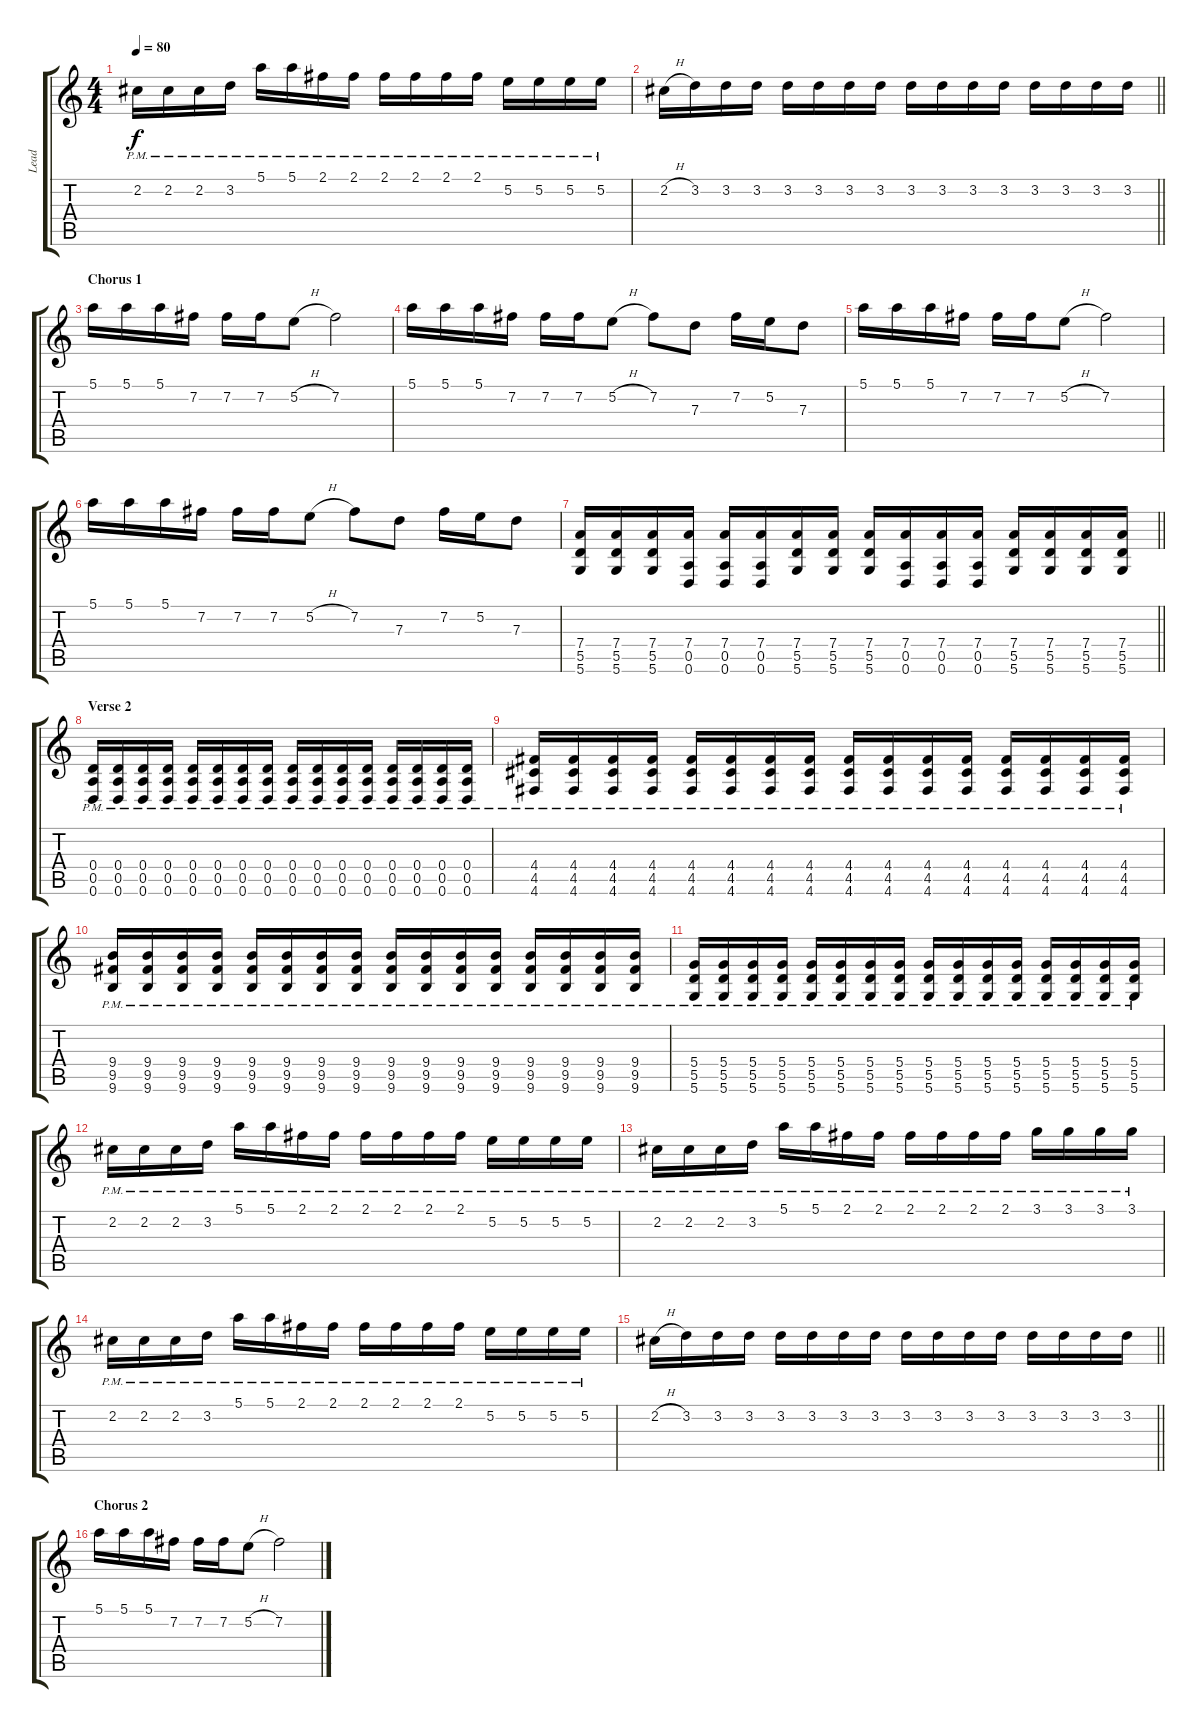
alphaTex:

\track ("Lead" "Lead") {instrument distortionguitar}
\staff {score tabs}
\tuning (E4 B3 G3 D3 A2 D2) {hide}
\ts (4 4)
\tempo 80
\clef g2
\ks c
2.2{pm}.16{dy f} 2.2{pm}.16 2.2{pm}.16 3.2{pm}.16 5.1{pm}.16 5.1{pm}.16 2.1{pm}.16 2.1{pm}.16 2.1{pm}.16 2.1{pm}.16 2.1{pm}.16 2.1{pm}.16 5.2{pm}.16 5.2{pm}.16 5.2{pm}.16 5.2{pm}.16 |
\barLineRight lightlight
2.2{h}.16 3.2.16 3.2.16 3.2.16 3.2.16 3.2.16 3.2.16 3.2.16 3.2.16 3.2.16 3.2.16 3.2.16 3.2.16 3.2.16 3.2.16 3.2.16 |
\section ("" "Chorus 1")
5.1.16 5.1.16 5.1.16 7.2.16 7.2.16 7.2.16 5.2{h}.8 7.2.2 |
5.1.16 5.1.16 5.1.16 7.2.16 7.2.16 7.2.16 5.2{h}.8 7.2.8 7.3.8 7.2.16 5.2.16 7.3.8 |
5.1.16 5.1.16 5.1.16 7.2.16 7.2.16 7.2.16 5.2{h}.8 7.2.2 |
5.1.16 5.1.16 5.1.16 7.2.16 7.2.16 7.2.16 5.2{h}.8 7.2.8 7.3.8 7.2.16 5.2.16 7.3.8 |
\barLineRight lightlight
(7.4 5.5 5.6).16 (7.4 5.5 5.6).16 (7.4 5.5 5.6).16 (7.4 0.5 0.6).16 (7.4 0.5 0.6).16 (7.4 0.5 0.6).16 (7.4 5.5 5.6).16 (7.4 5.5 5.6).16 (7.4 5.5 5.6).16 (7.4 0.5 0.6).16 (7.4 0.5 0.6).16 (7.4 0.5 0.6).16 (7.4 5.5 5.6).16 (7.4 5.5 5.6).16 (7.4 5.5 5.6).16 (7.4 5.5 5.6).16 |
\section ("" "Verse 2")
(0.4{pm} 0.5{pm} 0.6{pm}).16 (0.4{pm} 0.5{pm} 0.6{pm}).16 (0.4{pm} 0.5{pm} 0.6{pm}).16 (0.4{pm} 0.5{pm} 0.6{pm}).16 (0.4{pm} 0.5{pm} 0.6{pm}).16 (0.4{pm} 0.5{pm} 0.6{pm}).16 (0.4{pm} 0.5{pm} 0.6{pm}).16 (0.4{pm} 0.5{pm} 0.6{pm}).16 (0.4{pm} 0.5{pm} 0.6{pm}).16 (0.4{pm} 0.5{pm} 0.6{pm}).16 (0.4{pm} 0.5{pm} 0.6{pm}).16 (0.4{pm} 0.5{pm} 0.6{pm}).16 (0.4{pm} 0.5{pm} 0.6{pm}).16 (0.4{pm} 0.5{pm} 0.6{pm}).16 (0.4{pm} 0.5{pm} 0.6{pm}).16 (0.4{pm} 0.5{pm} 0.6{pm}).16 |
(4.4{pm} 4.5{pm} 4.6{pm}).16 (4.4{pm} 4.5{pm} 4.6{pm}).16 (4.4{pm} 4.5{pm} 4.6{pm}).16 (4.4{pm} 4.5{pm} 4.6{pm}).16 (4.4{pm} 4.5{pm} 4.6{pm}).16 (4.4{pm} 4.5{pm} 4.6{pm}).16 (4.4{pm} 4.5{pm} 4.6{pm}).16 (4.4{pm} 4.5{pm} 4.6{pm}).16 (4.4{pm} 4.5{pm} 4.6{pm}).16 (4.4{pm} 4.5{pm} 4.6{pm}).16 (4.4{pm} 4.5{pm} 4.6{pm}).16 (4.4{pm} 4.5{pm} 4.6{pm}).16 (4.4{pm} 4.5{pm} 4.6{pm}).16 (4.4{pm} 4.5{pm} 4.6{pm}).16 (4.4{pm} 4.5{pm} 4.6{pm}).16 (4.4{pm} 4.5{pm} 4.6{pm}).16 |
(9.4{pm} 9.5{pm} 9.6{pm}).16 (9.4{pm} 9.5{pm} 9.6{pm}).16 (9.4{pm} 9.5{pm} 9.6{pm}).16 (9.4{pm} 9.5{pm} 9.6{pm}).16 (9.4{pm} 9.5{pm} 9.6{pm}).16 (9.4{pm} 9.5{pm} 9.6{pm}).16 (9.4{pm} 9.5{pm} 9.6{pm}).16 (9.4{pm} 9.5{pm} 9.6{pm}).16 (9.4{pm} 9.5{pm} 9.6{pm}).16 (9.4{pm} 9.5{pm} 9.6{pm}).16 (9.4{pm} 9.5{pm} 9.6{pm}).16 (9.4{pm} 9.5{pm} 9.6{pm}).16 (9.4{pm} 9.5{pm} 9.6{pm}).16 (9.4{pm} 9.5{pm} 9.6{pm}).16 (9.4{pm} 9.5{pm} 9.6{pm}).16 (9.4{pm} 9.5{pm} 9.6{pm}).16 |
(5.4{pm} 5.5{pm} 5.6{pm}).16 (5.4{pm} 5.5{pm} 5.6{pm}).16 (5.4{pm} 5.5{pm} 5.6{pm}).16 (5.4{pm} 5.5{pm} 5.6{pm}).16 (5.4{pm} 5.5{pm} 5.6{pm}).16 (5.4{pm} 5.5{pm} 5.6{pm}).16 (5.4{pm} 5.5{pm} 5.6{pm}).16 (5.4{pm} 5.5{pm} 5.6{pm}).16 (5.4{pm} 5.5{pm} 5.6{pm}).16 (5.4{pm} 5.5{pm} 5.6{pm}).16 (5.4{pm} 5.5{pm} 5.6{pm}).16 (5.4{pm} 5.5{pm} 5.6{pm}).16 (5.4{pm} 5.5{pm} 5.6{pm}).16 (5.4{pm} 5.5{pm} 5.6{pm}).16 (5.4{pm} 5.5{pm} 5.6{pm}).16 (5.4{pm} 5.5{pm} 5.6{pm}).16 |
2.2{pm}.16 2.2{pm}.16 2.2{pm}.16 3.2{pm}.16 5.1{pm}.16 5.1{pm}.16 2.1{pm}.16 2.1{pm}.16 2.1{pm}.16 2.1{pm}.16 2.1{pm}.16 2.1{pm}.16 5.2{pm}.16 5.2{pm}.16 5.2{pm}.16 5.2{pm}.16 |
2.2{pm}.16 2.2{pm}.16 2.2{pm}.16 3.2{pm}.16 5.1{pm}.16 5.1{pm}.16 2.1{pm}.16 2.1{pm}.16 2.1{pm}.16 2.1{pm}.16 2.1{pm}.16 2.1{pm}.16 3.1{pm}.16 3.1{pm}.16 3.1{pm}.16 3.1{pm}.16 |
2.2{pm}.16 2.2{pm}.16 2.2{pm}.16 3.2{pm}.16 5.1{pm}.16 5.1{pm}.16 2.1{pm}.16 2.1{pm}.16 2.1{pm}.16 2.1{pm}.16 2.1{pm}.16 2.1{pm}.16 5.2{pm}.16 5.2{pm}.16 5.2{pm}.16 5.2{pm}.16 |
\barLineRight lightlight
2.2{h}.16 3.2.16 3.2.16 3.2.16 3.2.16 3.2.16 3.2.16 3.2.16 3.2.16 3.2.16 3.2.16 3.2.16 3.2.16 3.2.16 3.2.16 3.2.16 |
\section ("" "Chorus 2")
5.1.16 5.1.16 5.1.16 7.2.16 7.2.16 7.2.16 5.2{h}.8 7.2.2
